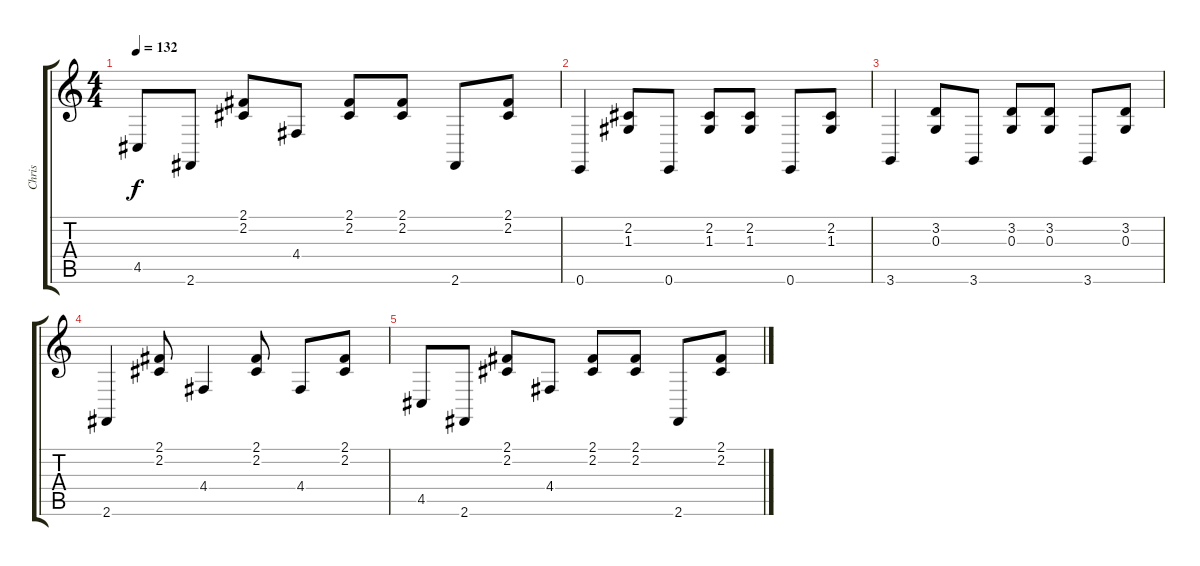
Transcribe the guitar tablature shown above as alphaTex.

\track ("Chris" "Chris") {instrument acousticgrandpiano}
\staff {score tabs}
\tuning (E4 B3 G3 D3 A2 E2) {hide}
\ts (4 4)
\tempo 132
\clef g2
\ks c
4.5.8{dy f} 2.6.8 (2.1 2.2).8 4.4.8 (2.1 2.2).8 (2.1 2.2).8 2.6.8 (2.1 2.2).8 |
0.6.4 (2.2 1.3).8 0.6.8 (2.2 1.3).8 (2.2 1.3).8 0.6.8 (2.2 1.3).8 |
3.6.4 (3.2 0.3).8 3.6.8 (3.2 0.3).8 (3.2 0.3).8 3.6.8 (3.2 0.3).8 |
2.6.4 (2.1 2.2).8 4.4.4 (2.1 2.2).8 4.4.8 (2.1 2.2).8 |
4.5.8 2.6.8 (2.1 2.2).8 4.4.8 (2.1 2.2).8 (2.1 2.2).8 2.6.8 (2.1 2.2).8
